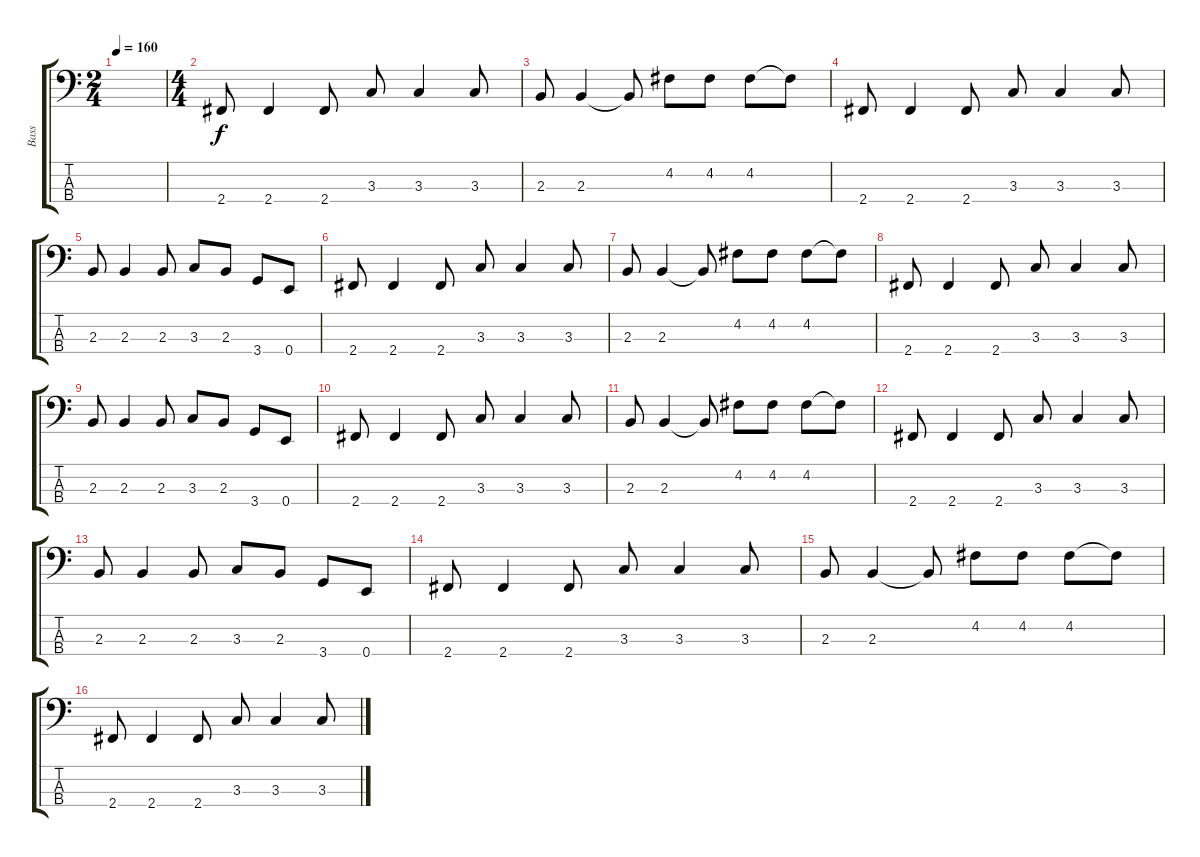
\track ("Bass" "Bass") {instrument electricbasspick}
\staff {score tabs}
\tuning (G2 D2 A1 E1) {hide}
\ts (2 4)
\tempo 160
\clef f4
\ks c
|
\ts (4 4)
2.4.8 2.4.4 2.4.8 3.3.8 3.3.4 3.3.8 |
2.3.8 2.3.4 2.3{t}.8 4.2.8 4.2.8 4.2.8 4.2{t}.8 |
2.4.8 2.4.4 2.4.8 3.3.8 3.3.4 3.3.8 |
2.3.8 2.3.4 2.3.8 3.3.8 2.3.8 3.4.8 0.4.8 |
2.4.8 2.4.4 2.4.8 3.3.8 3.3.4 3.3.8 |
2.3.8 2.3.4 2.3{t}.8 4.2.8 4.2.8 4.2.8 4.2{t}.8 |
2.4.8 2.4.4 2.4.8 3.3.8 3.3.4 3.3.8 |
2.3.8 2.3.4 2.3.8 3.3.8 2.3.8 3.4.8 0.4.8 |
2.4.8 2.4.4 2.4.8 3.3.8 3.3.4 3.3.8 |
2.3.8 2.3.4 2.3{t}.8 4.2.8 4.2.8 4.2.8 4.2{t}.8 |
2.4.8 2.4.4 2.4.8 3.3.8 3.3.4 3.3.8 |
2.3.8 2.3.4 2.3.8 3.3.8 2.3.8 3.4.8 0.4.8 |
2.4.8 2.4.4 2.4.8 3.3.8 3.3.4 3.3.8 |
2.3.8 2.3.4 2.3{t}.8 4.2.8 4.2.8 4.2.8 4.2{t}.8 |
2.4.8 2.4.4 2.4.8 3.3.8 3.3.4 3.3.8
